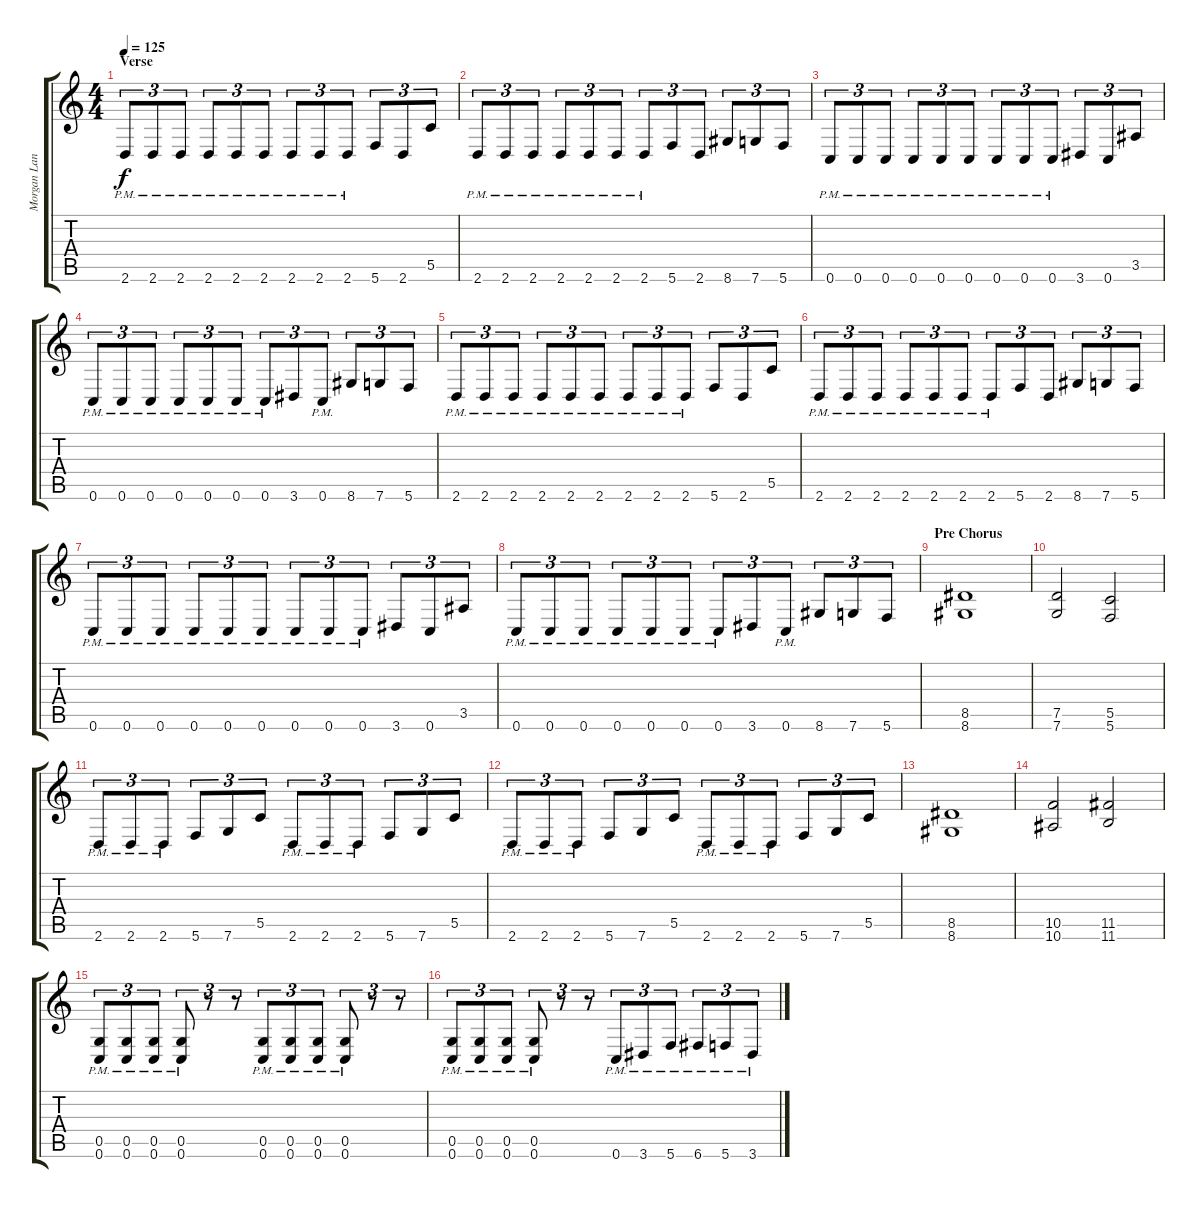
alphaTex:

\track ("Morgan Lander (Guitar)" "Morgan Lan") {instrument distortionguitar}
\staff {score tabs}
\tuning (D4 A3 F3 C3 G2 C2) {hide}
\ts (4 4)
\section ("" "Verse")
\tempo 125
\clef g2
\ks c
2.6{pm}.8{tu (3 2) dy f} 2.6{pm}.8{tu (3 2)} 2.6{pm}.8{tu (3 2)} 2.6{pm}.8{tu (3 2)} 2.6{pm}.8{tu (3 2)} 2.6{pm}.8{tu (3 2)} 2.6{pm}.8{tu (3 2)} 2.6{pm}.8{tu (3 2)} 2.6{pm}.8{tu (3 2)} 5.6.8{tu (3 2)} 2.6.8{tu (3 2)} 5.5.8{tu (3 2)} |
2.6{pm}.8{tu (3 2)} 2.6{pm}.8{tu (3 2)} 2.6{pm}.8{tu (3 2)} 2.6{pm}.8{tu (3 2)} 2.6{pm}.8{tu (3 2)} 2.6{pm}.8{tu (3 2)} 2.6{pm}.8{tu (3 2)} 5.6.8{tu (3 2)} 2.6.8{tu (3 2)} 8.6.8{tu (3 2)} 7.6.8{tu (3 2)} 5.6.8{tu (3 2)} |
0.6{pm}.8{tu (3 2)} 0.6{pm}.8{tu (3 2)} 0.6{pm}.8{tu (3 2)} 0.6{pm}.8{tu (3 2)} 0.6{pm}.8{tu (3 2)} 0.6{pm}.8{tu (3 2)} 0.6{pm}.8{tu (3 2)} 0.6{pm}.8{tu (3 2)} 0.6{pm}.8{tu (3 2)} 3.6.8{tu (3 2)} 0.6.8{tu (3 2)} 3.5.8{tu (3 2)} |
0.6{pm}.8{tu (3 2)} 0.6{pm}.8{tu (3 2)} 0.6{pm}.8{tu (3 2)} 0.6{pm}.8{tu (3 2)} 0.6{pm}.8{tu (3 2)} 0.6{pm}.8{tu (3 2)} 0.6{pm}.8{tu (3 2)} 3.6.8{tu (3 2)} 0.6{pm}.8{tu (3 2)} 8.6.8{tu (3 2)} 7.6.8{tu (3 2)} 5.6.8{tu (3 2)} |
2.6{pm}.8{tu (3 2)} 2.6{pm}.8{tu (3 2)} 2.6{pm}.8{tu (3 2)} 2.6{pm}.8{tu (3 2)} 2.6{pm}.8{tu (3 2)} 2.6{pm}.8{tu (3 2)} 2.6{pm}.8{tu (3 2)} 2.6{pm}.8{tu (3 2)} 2.6{pm}.8{tu (3 2)} 5.6.8{tu (3 2)} 2.6.8{tu (3 2)} 5.5.8{tu (3 2)} |
2.6{pm}.8{tu (3 2)} 2.6{pm}.8{tu (3 2)} 2.6{pm}.8{tu (3 2)} 2.6{pm}.8{tu (3 2)} 2.6{pm}.8{tu (3 2)} 2.6{pm}.8{tu (3 2)} 2.6{pm}.8{tu (3 2)} 5.6.8{tu (3 2)} 2.6.8{tu (3 2)} 8.6.8{tu (3 2)} 7.6.8{tu (3 2)} 5.6.8{tu (3 2)} |
0.6{pm}.8{tu (3 2)} 0.6{pm}.8{tu (3 2)} 0.6{pm}.8{tu (3 2)} 0.6{pm}.8{tu (3 2)} 0.6{pm}.8{tu (3 2)} 0.6{pm}.8{tu (3 2)} 0.6{pm}.8{tu (3 2)} 0.6{pm}.8{tu (3 2)} 0.6{pm}.8{tu (3 2)} 3.6.8{tu (3 2)} 0.6.8{tu (3 2)} 3.5.8{tu (3 2)} |
0.6{pm}.8{tu (3 2)} 0.6{pm}.8{tu (3 2)} 0.6{pm}.8{tu (3 2)} 0.6{pm}.8{tu (3 2)} 0.6{pm}.8{tu (3 2)} 0.6{pm}.8{tu (3 2)} 0.6{pm}.8{tu (3 2)} 3.6.8{tu (3 2)} 0.6{pm}.8{tu (3 2)} 8.6.8{tu (3 2)} 7.6.8{tu (3 2)} 5.6.8{tu (3 2)} |
\section ("" "Pre Chorus")
(8.5 8.6).1 |
(7.5 7.6).2 (5.5 5.6).2 |
2.6{pm}.8{tu (3 2)} 2.6{pm}.8{tu (3 2)} 2.6{pm}.8{tu (3 2)} 5.6.8{tu (3 2)} 7.6.8{tu (3 2)} 5.5.8{tu (3 2)} 2.6{pm}.8{tu (3 2)} 2.6{pm}.8{tu (3 2)} 2.6{pm}.8{tu (3 2)} 5.6.8{tu (3 2)} 7.6.8{tu (3 2)} 5.5.8{tu (3 2)} |
2.6{pm}.8{tu (3 2)} 2.6{pm}.8{tu (3 2)} 2.6{pm}.8{tu (3 2)} 5.6.8{tu (3 2)} 7.6.8{tu (3 2)} 5.5.8{tu (3 2)} 2.6{pm}.8{tu (3 2)} 2.6{pm}.8{tu (3 2)} 2.6{pm}.8{tu (3 2)} 5.6.8{tu (3 2)} 7.6.8{tu (3 2)} 5.5.8{tu (3 2)} |
(8.5 8.6).1 |
(10.5 10.6).2 (11.5 11.6).2 |
(0.5{pm} 0.6{pm}).8{tu (3 2)} (0.5{pm} 0.6{pm}).8{tu (3 2)} (0.5{pm} 0.6{pm}).8{tu (3 2)} (0.5{pm} 0.6{pm}).8{tu (3 2)} r.8{tu (3 2)} r.8{tu (3 2)} (0.5{pm} 0.6{pm}).8{tu (3 2)} (0.5{pm} 0.6{pm}).8{tu (3 2)} (0.5{pm} 0.6{pm}).8{tu (3 2)} (0.5{pm} 0.6{pm}).8{tu (3 2)} r.8{tu (3 2)} r.8{tu (3 2)} |
(0.5{pm} 0.6{pm}).8{tu (3 2)} (0.5{pm} 0.6{pm}).8{tu (3 2)} (0.5{pm} 0.6{pm}).8{tu (3 2)} (0.5{pm} 0.6{pm}).8{tu (3 2)} r.8{tu (3 2)} r.8{tu (3 2)} 0.6{pm}.8{tu (3 2)} 3.6{pm}.8{tu (3 2)} 5.6{pm}.8{tu (3 2)} 6.6{pm}.8{tu (3 2)} 5.6{pm}.8{tu (3 2)} 3.6{pm}.8{tu (3 2)}
